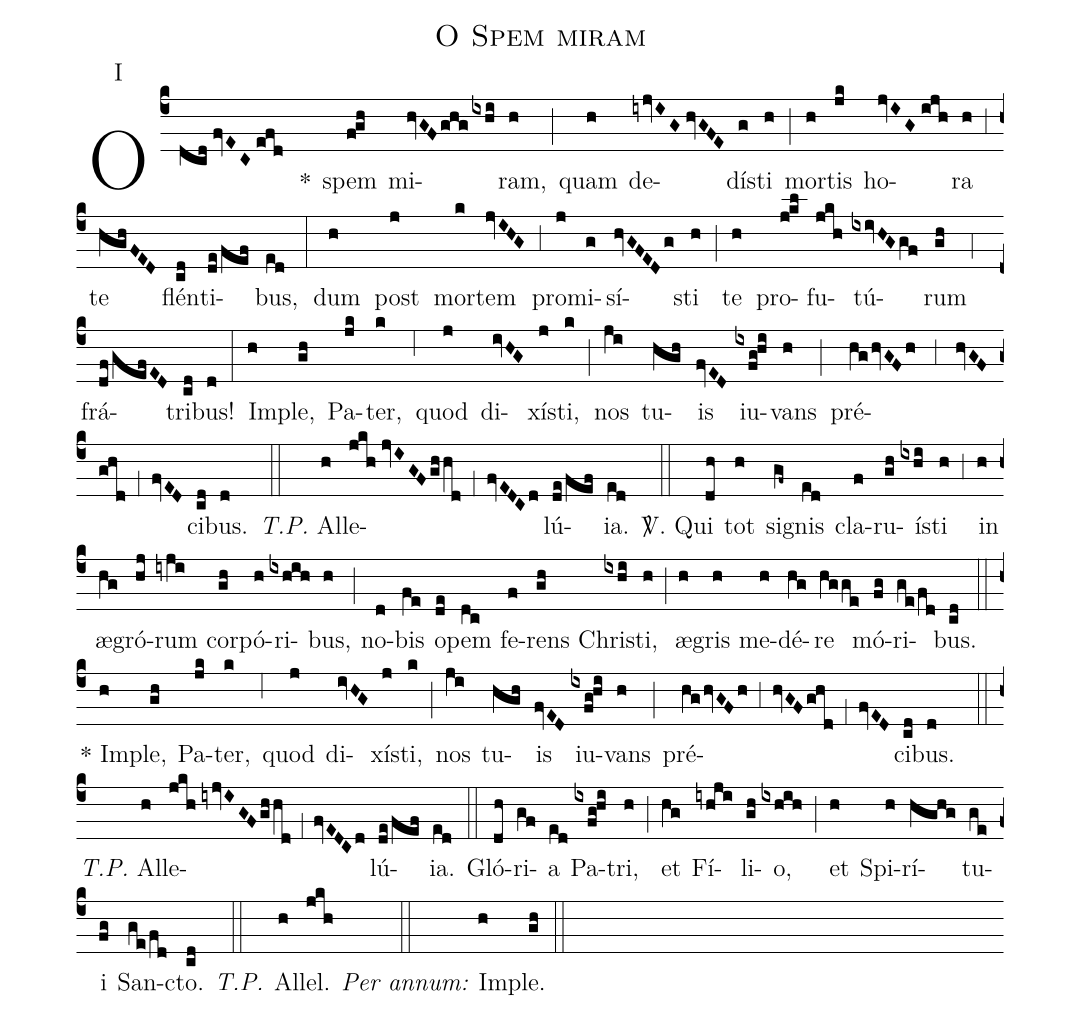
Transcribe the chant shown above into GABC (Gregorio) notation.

name: O Spem miram;
office-part: responsoria prolixa;
mode: 1;
annotation: I;
%%
(c4) O(dcd//fvEC//efd) *(//)
spem(f!gh) mi(hvGF/ghg/ixhi)ram,(h) (;)
quam(h) de(iyjvIG//hvGFE)dí(g)sti(h) (;)
mor(h)tis(jk) ho(jvIG//ijh)ra(h) (;3)
te(hghFED) flén(cd)ti(de/fef)bus,(ed) (:)
dum(h) post(j) mor(k)tem(jvIHG) (;3)
pro(j)mi(g)sí(hvGFEDg)sti(h) (;)
te(h) pro(j!kl)fu(jkh)tú(ixivHG/gf)rum(gh) (;4)
frá(df/gefED)tri(cd)bus!(d) (:)

{I}m(h)ple,(gh) Pa(jk)ter,(k) (;6)
quod(j) di(ivHG)xí(j)sti,(k) (;)
nos(ji) tu(hgh)is(fvED) iu(ixfg!hi)vans(h) (;) pré(hg/hvGFh;3hvGF/ghd;1fvED)ci(cd)bus.(d) (::)
<i>T.P.</i> {A}l(h)le(jkh//jvIGF/gh/hd;1fvEDCd)lú(de/fef)ia.(ed) (::)

<sp>V/</sp>. Qui(dh) tot(h) si(gf~)gnis(ed)

cla(f)ru(gh)í(ixhi)sti(h) (;3)
in(h) æ(hg)gró(hj)rum(iyji) %this last i is to be natural
cor(gh)pó(h)ri(ixhih)bus,(h) (;)
no(d)bis(fe) o(de)pem(dc) fe(f)rens(gh) Chris(ixhi)ti,(h) (;) %the i of Christi is flat
æ(h)gris(h) me(h)dé(hg)re(hg/ge) mó(fg)ri(ge/fd)bus.(cd) (::)

%The full respond is included to remind people to sing the alleluia with the respond.
* Im(h)ple,(gh) Pa(jk)ter,(k) (;6)
quod(j) di(ivHG)xí(j)sti,(k) (;)
nos(ji) tu(hgh)is(fvED) iu(ixfg!hi)vans(h) (;) pré(hg/hvGFh;3hvGF/ghd;1fvED)ci(cd)bus.(d) (::)
<i>T.P.</i> {A}l(h)le(jkh//iy	jvIGF/gh/hd;1fvEDCd)lú(de/fef)ia.(ed) (::)

Gló(dh)ri(gf)a(ed) Pa(ixfg!hi)tri,(h) (;)
et(hg) Fí(iyhji)li(gh)o,(ixhih) (;)
et(h) Spi(h)rí(hghg)tu(ge)i(fg) San(ge/fd)cto.(cd)

<i>T.P.</i>(::) {A}l(h)lel.(jkh)
<i>Per annum:</i>(::) {I}m(h)ple.(gh) (::)
